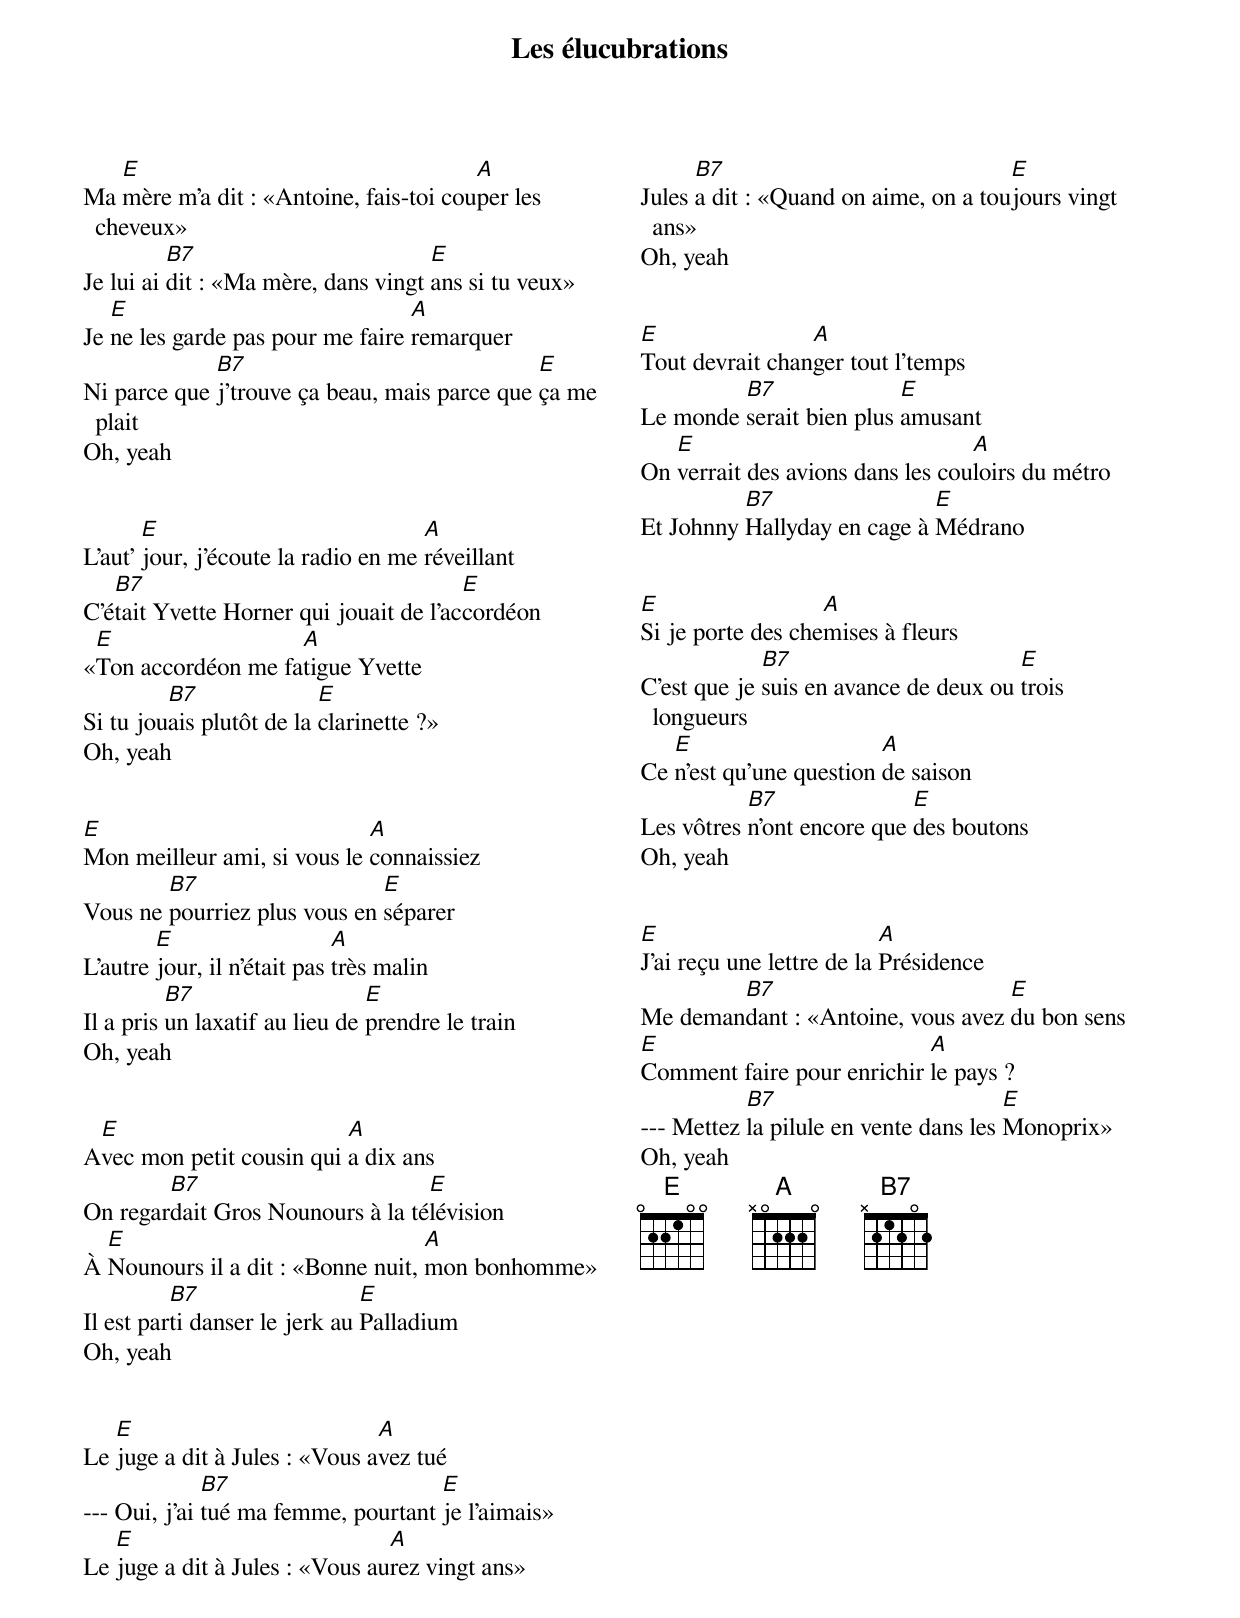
{title: Les élucubrations}
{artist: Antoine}
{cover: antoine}
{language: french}
{columns: 2}
{define: E frets 0 2 2 1 0 0}
{define: A frets X 0 2 2 2 0}
{define: B7 frets X 2 1 2 0 2}


Ma [E]mère m'a dit : «Antoine, fais-toi cou[A]per les cheveux»
Je lui ai [B7]dit : «Ma mère, dans vingt [E]ans si tu veux»
Je [E]ne les garde pas pour me faire [A]remarquer
Ni parce que [B7]j'trouve ça beau, mais parce que [E]ça me plait
Oh, yeah


L'aut' [E]jour, j'écoute la radio en me [A]réveillant
C'é[B7]tait Yvette Horner qui jouait de l'ac[E]cordéon
«[E]Ton accordéon me fa[A]tigue Yvette
Si tu jou[B7]ais plutôt de la [E]clarinette ?»
Oh, yeah


[E]Mon meilleur ami, si vous le [A]connaissiez
Vous ne [B7]pourriez plus vous en [E]séparer
L'autre [E]jour, il n'était pas [A]très malin
Il a pris [B7]un laxatif au lieu de [E]prendre le train
Oh, yeah


A[E]vec mon petit cousin qui [A]a dix ans
On regar[B7]dait Gros Nounours à la té[E]lévision
À [E]Nounours il a dit : «Bonne nuit, [A]mon bonhomme»
Il est par[B7]ti danser le jerk au [E]Palladium
Oh, yeah


Le [E]juge a dit à Jules : «Vous a[A]vez tué
--- Oui, j'ai [B7]tué ma femme, pourtant [E]je l'aimais»
Le [E]juge a dit à Jules : «Vous au[A]rez vingt ans»
Jules [B7]a dit : «Quand on aime, on a tou[E]jours vingt ans»
Oh, yeah


[E]Tout devrait chan[A]ger tout l'temps
Le monde [B7]serait bien plus [E]amusant
On [E]verrait des avions dans les cou[A]loirs du métro
Et Johnny [B7]Hallyday en cage à [E]Médrano


[E]Si je porte des che[A]mises à fleurs
C'est que je [B7]suis en avance de deux ou [E]trois longueurs
Ce [E]n'est qu'une question [A]de saison
Les vôtres [B7]n'ont encore que [E]des boutons
Oh, yeah


[E]J'ai reçu une lettre de la [A]Présidence
Me deman[B7]dant : «Antoine, vous avez [E]du bon sens
[E]Comment faire pour enrichir [A]le pays ?
--- Mettez [B7]la pilule en vente dans les [E]Monoprix»
Oh, yeah
